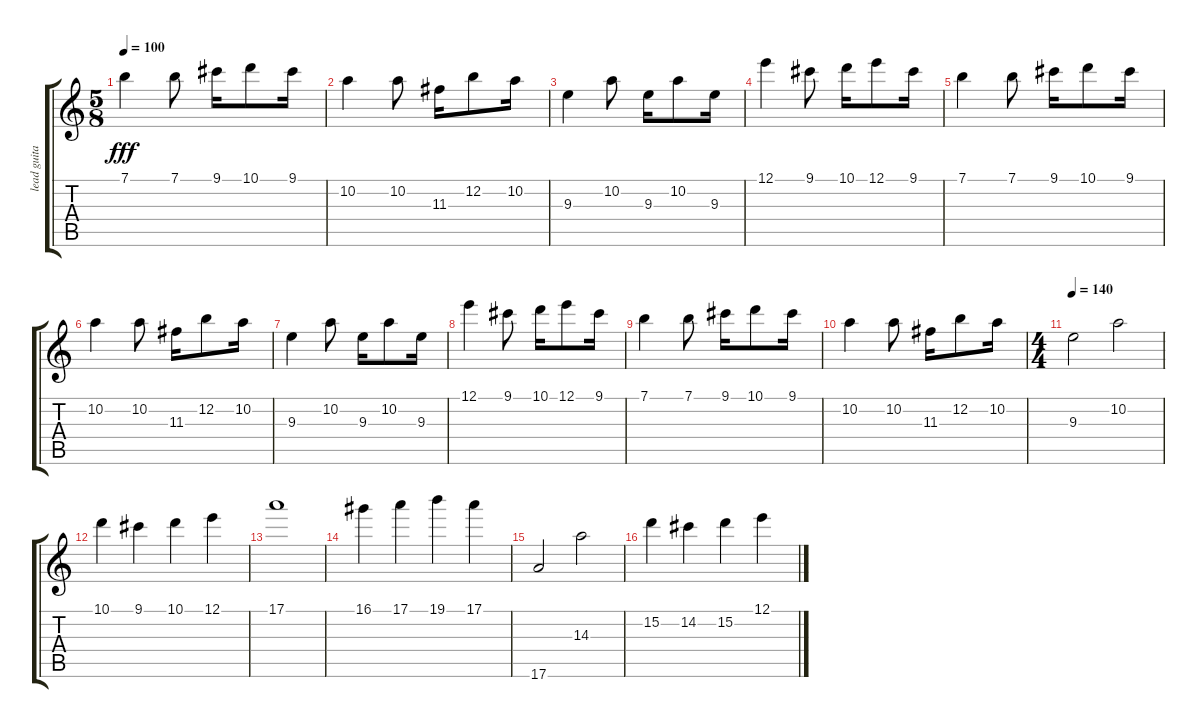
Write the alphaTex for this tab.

\track ("lead guitar" "lead guita") {instrument overdrivenguitar}
\staff {score tabs}
\tuning (E4 B3 G3 D3 A2 E2) {hide}
\ts (5 8)
\tempo 100
\clef g2
\ks c
7.1.4{dy fff} 7.1.8 9.1.16 10.1.8 9.1.16 |
10.2.4 10.2.8 11.3.16 12.2.8 10.2.16 |
9.3.4 10.2.8 9.3.16 10.2.8 9.3.16 |
12.1.4 9.1.8 10.1.16 12.1.8 9.1.16 |
7.1.4 7.1.8 9.1.16 10.1.8 9.1.16 |
10.2.4 10.2.8 11.3.16 12.2.8 10.2.16 |
9.3.4 10.2.8 9.3.16 10.2.8 9.3.16 |
12.1.4 9.1.8 10.1.16 12.1.8 9.1.16 |
7.1.4 7.1.8 9.1.16 10.1.8 9.1.16 |
10.2.4 10.2.8 11.3.16 12.2.8 10.2.16 |
\ts (4 4)
\tempo 140
9.3.2 10.2.2 |
10.1.4 9.1.4 10.1.4 12.1.4 |
17.1.1 |
16.1.4 17.1.4 19.1.4 17.1.4 |
17.6.2 14.3.2 |
15.2.4 14.2.4 15.2.4 12.1.4
